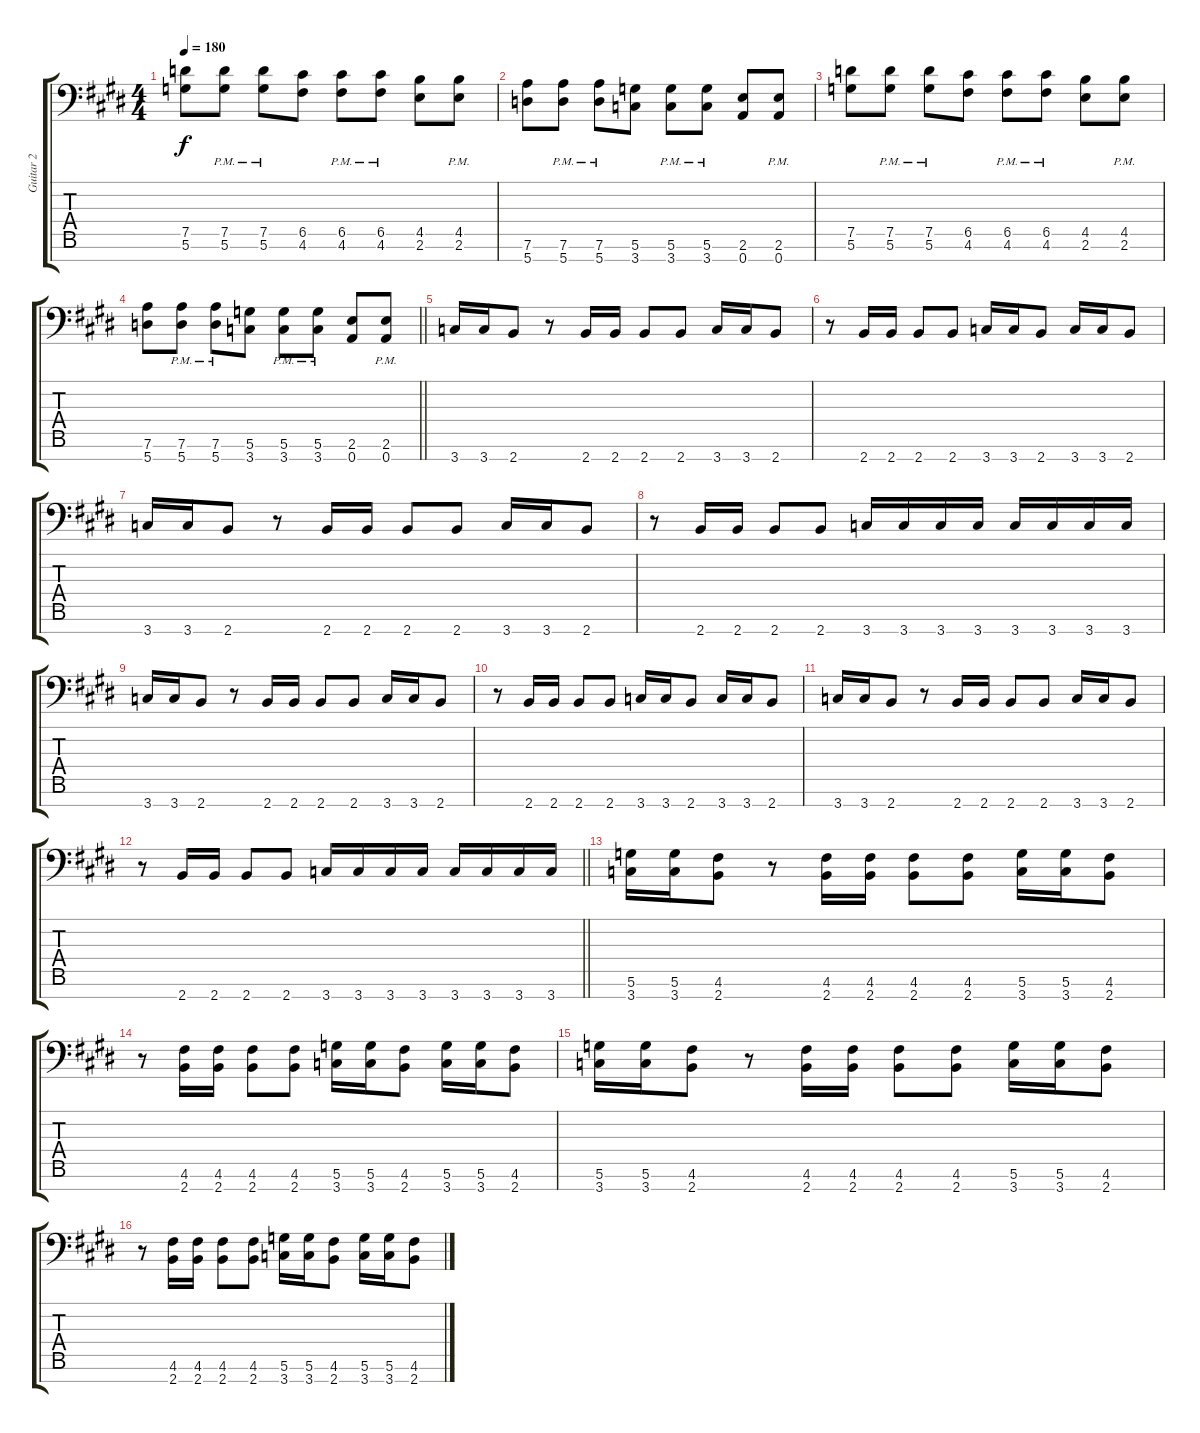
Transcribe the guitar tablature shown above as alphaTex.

\track ("Guitar 2" "Guitar 2") {instrument distortionguitar}
\staff {score tabs}
\tuning (D4 A3 F3 C3 G2 D2 A1) {hide}
\ts (4 4)
\tempo 180
\clef f4
\ks c#minor
(7.5 5.6).8{dy f} (7.5{pm} 5.6{pm}).8 (7.5{pm} 5.6{pm}).8 (6.5 4.6).8 (6.5{pm} 4.6{pm}).8 (6.5{pm} 4.6{pm}).8 (4.5 2.6).8 (4.5{pm} 2.6{pm}).8 |
(7.6 5.7).8 (7.6{pm} 5.7{pm}).8 (7.6{pm} 5.7{pm}).8 (5.6 3.7).8 (5.6{pm} 3.7{pm}).8 (5.6{pm} 3.7{pm}).8 (2.6 0.7).8 (2.6{pm} 0.7{pm}).8 |
(7.5 5.6).8 (7.5{pm} 5.6{pm}).8 (7.5{pm} 5.6{pm}).8 (6.5 4.6).8 (6.5{pm} 4.6{pm}).8 (6.5{pm} 4.6{pm}).8 (4.5 2.6).8 (4.5{pm} 2.6{pm}).8 |
\barLineRight lightlight
(7.6 5.7).8 (7.6{pm} 5.7{pm}).8 (7.6{pm} 5.7{pm}).8 (5.6 3.7).8 (5.6{pm} 3.7{pm}).8 (5.6{pm} 3.7{pm}).8 (2.6 0.7).8 (2.6{pm} 0.7{pm}).8 |
3.7.16 3.7.16 2.7.8 r.8 2.7.16 2.7.16 2.7.8 2.7.8 3.7.16 3.7.16 2.7.8 |
r.8 2.7.16 2.7.16 2.7.8 2.7.8 3.7.16 3.7.16 2.7.8 3.7.16 3.7.16 2.7.8 |
3.7.16 3.7.16 2.7.8 r.8 2.7.16 2.7.16 2.7.8 2.7.8 3.7.16 3.7.16 2.7.8 |
r.8 2.7.16 2.7.16 2.7.8 2.7.8 3.7.16 3.7.16 3.7.16 3.7.16 3.7.16 3.7.16 3.7.16 3.7.16 |
3.7.16 3.7.16 2.7.8 r.8 2.7.16 2.7.16 2.7.8 2.7.8 3.7.16 3.7.16 2.7.8 |
r.8 2.7.16 2.7.16 2.7.8 2.7.8 3.7.16 3.7.16 2.7.8 3.7.16 3.7.16 2.7.8 |
3.7.16 3.7.16 2.7.8 r.8 2.7.16 2.7.16 2.7.8 2.7.8 3.7.16 3.7.16 2.7.8 |
\barLineRight lightlight
r.8 2.7.16 2.7.16 2.7.8 2.7.8 3.7.16 3.7.16 3.7.16 3.7.16 3.7.16 3.7.16 3.7.16 3.7.16 |
(5.6 3.7).16 (5.6 3.7).16 (4.6 2.7).8 r.8 (4.6 2.7).16 (4.6 2.7).16 (4.6 2.7).8 (4.6 2.7).8 (5.6 3.7).16 (5.6 3.7).16 (4.6 2.7).8 |
r.8 (4.6 2.7).16 (4.6 2.7).16 (4.6 2.7).8 (4.6 2.7).8 (5.6 3.7).16 (5.6 3.7).16 (4.6 2.7).8 (5.6 3.7).16 (5.6 3.7).16 (4.6 2.7).8 |
(5.6 3.7).16 (5.6 3.7).16 (4.6 2.7).8 r.8 (4.6 2.7).16 (4.6 2.7).16 (4.6 2.7).8 (4.6 2.7).8 (5.6 3.7).16 (5.6 3.7).16 (4.6 2.7).8 |
r.8 (4.6 2.7).16 (4.6 2.7).16 (4.6 2.7).8 (4.6 2.7).8 (5.6 3.7).16 (5.6 3.7).16 (4.6 2.7).8 (5.6 3.7).16 (5.6 3.7).16 (4.6 2.7).8
